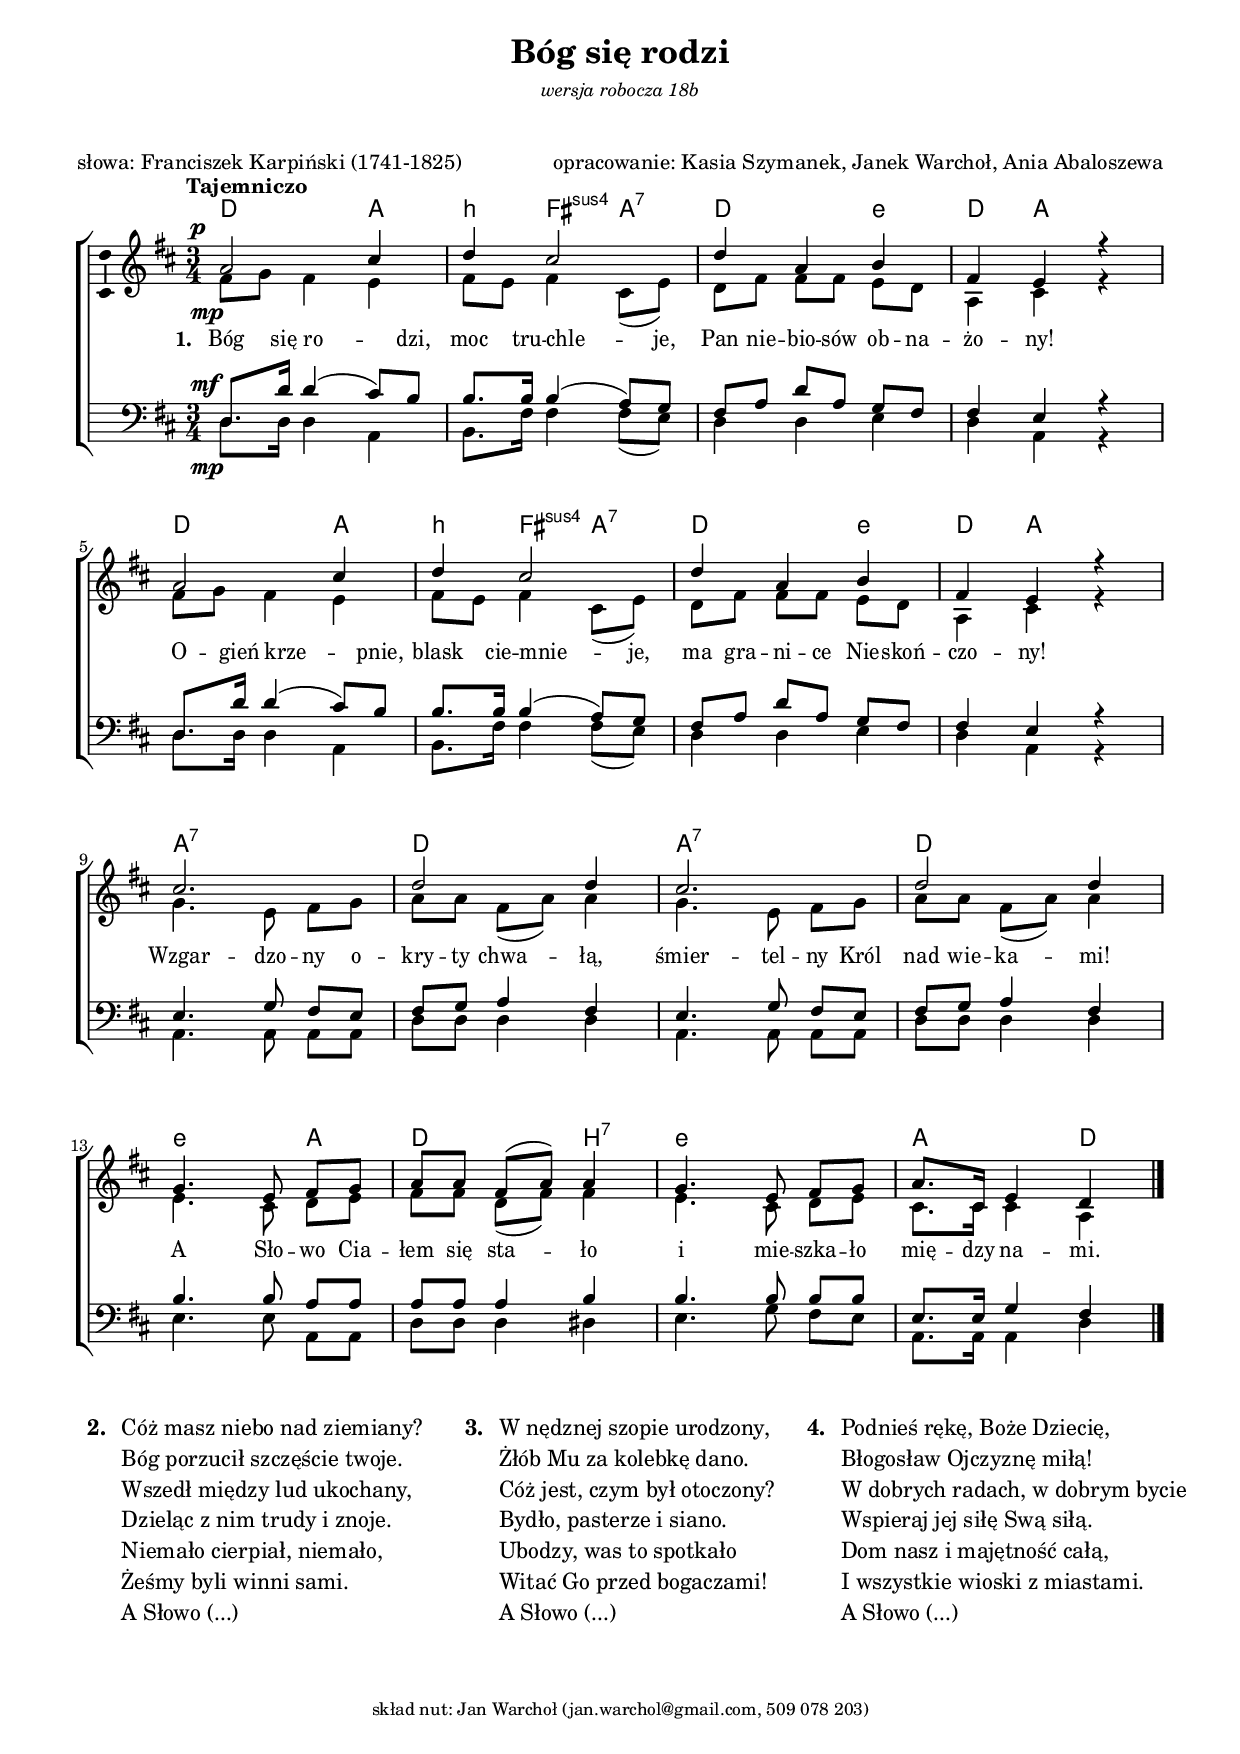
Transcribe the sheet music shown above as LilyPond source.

\version "2.18.2"
#(ly:set-option 'strokeadjust #t)

\header {
  title = \markup "Bóg się rodzi"
  subsubtitle = \markup \column { \normal-text \italic "wersja robocza 18b" " " " " }
  poet = "słowa: Franciszek Karpiński (1741-1825)"
  composer = "opracowanie: Kasia Szymanek, Janek Warchoł, Ania Abaloszewa"
}

%--------------------------------MELODIA
metrumitp = {
  \key d \major
  \time 3/4
  \set Timing.beamExceptions = #'()
  \tempo "Tajemniczo"
  \override DynamicText.X-offset = -3
}
melodiaSopranu =
\relative f' {
  \metrumitp
  <>\p
  \repeat unfold 2 {
    a2 cis4 |
    d4 cis2 |
    d4 a b |
    fis4 e r |
  }
  \repeat unfold 2 {
    cis'2. |
    d2 d4 |
  }
  g,4. e8 fis g |
  a8 a fis( a) a4 |
  g4. e8 fis g |
  a8. cis,16 e4 d |
  \bar "|."
}

melodiaAltu =
\relative f' {
  \metrumitp
  <>\mp
  \repeat unfold 2 {
    fis8 g fis4 e |
    fis8 e fis4 cis8( e) |
    d8 fis fis fis e d |
    a4 cis r |
  }
  \repeat unfold 2 {
    g'4. e8 fis g |
    a8 a fis( a) a4 |
  }
  e4. cis8 d e |
  fis8 fis d( fis) fis4 |
  e4. cis8 d e |
  cis8. cis16 cis4 a |
  \bar "|."
}

melodiaTenorow =
\relative f {
  \metrumitp
  <>\mf
  \repeat unfold 2 {
    d8. d'16 d4( cis8) b |
    b8. b16 b4( a8) g |
    fis8 a d a g fis |
    fis4 e r |
  }
  \repeat unfold 2 {
    e4. g8 fis e |
    fis8 g a4 fis |
  }
  b4. b8 a a |
  a8 a a4 b |
  b4. b8 b b |
  e,8. e16 g4 fis4 |
  \bar "|."
}

melodiaBasow =
\relative f {
  \metrumitp
  <>\mp
  \repeat unfold 2 {
    d8. d16 d4 a |
    b8. fis'16 fis4 fis8( e) |
    d4 d e |
    d4 a r |
  }
  \repeat unfold 2 {
    a4. a8 a a |
    d8 d d4 d |
  }
  e4. e8 a, a |
  d8 d d4 dis |
  e4. g8 fis e |
  a,8. a16 a4 d |
  \bar "|."
}
akordy = \chordmode {
  \repeat unfold 2 {
    d2 a4 b4:m fis:sus4 a4:7
    d2 e4:m d a2
  }
  \repeat unfold 2 {
    a2.:7 d
  }
  e2:m a4 d2 b4:7 e2.:m a2 d4
}

%--------------------------------SŁOWA

wzgardzony = \lyricmode {
  Wzgar -- dzo -- ny o -- kry -- ty chwa -- łą,
  śmier -- tel -- ny Król nad wie -- ka -- mi!
  A Sło -- wo Cia -- łem się sta -- ło
  i mie -- szka -- ło mię -- dzy na -- mi.
}

tekstSopranu = \lyricmode {
  \set stanza = "1. "
  Bóg się ro -- dzi, 
  Pan ob -- na -- żo -- ny!
  O -- gień krze -- pnie,
  ma Nie -- skoń -- czo -- ny!
  Wzgar -- dzo -- ny \break śmier -- tel -- ny
  A Sło -- wo Cia -- łem się sta -- ło
  i mie -- szka -- ło mię -- dzy na -- mi.
}
tekstAltu = \lyricmode {
  \set stanza = "1. "
  Bóg się ro -- _ dzi,  moc  tru -- chle -- je,
  Pan nie -- bio -- sów ob -- na -- żo -- ny!
  O -- gień krze -- _ pnie, blask cie -- mnie -- je,
  ma gra -- ni -- ce Nie -- skoń -- czo -- ny!
  \wzgardzony
}
tekstTenorow = \lyricmode {
  \set stanza = "1. "
  Bóg się ro -- dzi, moc  tru -- chle -- je,
  Pan nie -- bio -- sów ob -- na -- żo -- ny!
  O -- gień krze -- pnie, blask cie -- mnie -- je,
  ma gra -- ni -- ce Nie -- skoń -- czo -- ny!
  \wzgardzony
}
tekstBasow = \lyricmode {
  \set stanza = "1. "
  Bóg się ro -- dzi, moc  tru -- \once \tweak X-offset 0 LyricText chle -- je,
  Pan ob -- na -- żo -- ny!
  O -- gień krze -- pnie, blask cie -- \once \tweak X-offset 0 LyricText mnie -- je,
  ma Nie -- skoń -- czo -- ny!
  \wzgardzony
}

zwrotkaII = \markup \column {
  "Cóż masz niebo nad ziemiany? "
  "Bóg porzucił szczęście twoje."
  "Wszedł między lud ukochany,"
  "Dzieląc z nim trudy i znoje."
  "Niemało cierpiał, niemało,"
  "Żeśmy byli winni sami."
  "A Słowo (...)"
}
zwrotkaIII = \markup \column {
  "W nędznej szopie urodzony, "
  "Żłób Mu za kolebkę dano."
  "Cóż jest, czym był otoczony?"
  "Bydło, pasterze i siano."
  "Ubodzy, was to spotkało"
  "Witać Go przed bogaczami!"
  "A Słowo (...)"
}
zwrotkaIV = \markup \column {
  "Podnieś rękę, Boże Dziecię,"
  "Błogosław Ojczyznę miłą!"
  "W dobrych radach, w dobrym bycie"
  "Wspieraj jej siłę Swą siłą."
  "Dom nasz i majętność całą,"
  "I wszystkie wioski z miastami."
  "A Słowo (...)"
}
zwrotkaV = \markup {
}

%--------------------------------USTAWIENIA

#(set-global-staff-size 18)

\paper {
  indent = 2 \mm
  system-count = 4
  short-indent = 2 \mm
  left-margin = 13 \mm
  right-margin = 13 \mm
  %top-markup-spacing #'basic-distance = 5
  markup-system-spacing #'basic-distance = 2
  system-system-spacing #'basic-distance = 17
  system-system-spacing #'padding = 0
  %score-markup-spacing #'basic-distance = 15
  %ragged-last-bottom = ##f
}

#(define powiekszenie-zwrotek '(1.05 . 1.1))
#(define interlinia '(baseline-skip . 3)) % 3 is Lily default
odstepMiedzyZwrotkami = \markup \vspace #2
odstepOdNumeruDoZwrotki = \markup \hspace #1

\layout {
  \override LyricText #'stencil =
  #(lambda (grob)
     (ly:stencil-scale (lyric-text::print grob) 0.9 1))
}

%--------------------------------STRUKTURA

\score {
  \new ChoirStaff <<
    \new ChordNames
    \with { \remove "Staff_performer" } {
      \germanChords
      \set chordNameLowercaseMinor = ##t
      \akordy
    }
    \new Staff = panie <<
      \clef treble
      \new Voice = sopran
      \with { \consists "Ambitus_engraver" } {
        \set Staff.midiInstrument = "choir aahs"
        \dynamicUp
        \tupletUp
        \voiceOne
        \melodiaSopranu
      }
      \new Voice = alt {
        \set Staff.midiInstrument = "choir aahs"
        \dynamicDown
        \tupletDown
        \voiceTwo
        \melodiaAltu
      }
    >>
    \new Lyrics = tekst {}

    \new Staff = panowie <<
      \clef bass
      \new Voice = tenor {
        \set Staff.midiInstrument = "choir aahs"
        \dynamicUp
        \tupletUp
        \voiceOne
        \melodiaTenorow
      }
      \new Voice = bas {
        \set Staff.midiInstrument = "choir aahs"
        \dynamicDown
        \tupletDown
        \voiceTwo
        \melodiaBasow
      }
    >>
    \context Lyrics = tekst \lyricsto tenor \tekstTenorow
  >>
  \layout {
  }
  \midi {
    \tempo 4=85
  }
}

\markup {
  \fill-line {
    \scale #powiekszenie-zwrotek {
      \null

      \override #interlinia
      \line {
        \bold
        "2."
        \odstepOdNumeruDoZwrotki
        \zwrotkaII
      }

      \null

      \override #interlinia
      \line {
        \bold
        "3."
        \odstepOdNumeruDoZwrotki
        \zwrotkaIII
      }

      \null

      \override #interlinia
      \line {
        \bold
        "4."
        \odstepOdNumeruDoZwrotki
        \zwrotkaIV
      }

      \null
    }
  }
}

%--------------------------------STOPKA

\paper {
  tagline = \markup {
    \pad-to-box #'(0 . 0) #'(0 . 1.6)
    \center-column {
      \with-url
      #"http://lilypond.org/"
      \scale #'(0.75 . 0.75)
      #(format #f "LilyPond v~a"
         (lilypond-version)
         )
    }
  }

  oddFooterMarkup = \markup {
    \override #'(baseline-skip . 1)
    \column {
      \fill-line {
        %% Copyright header field only on first page in each bookpart.
        \on-the-fly #part-first-page {
          \override #'(baseline-skip . 2)
          \center-column {
            \scale #'(1 . 1)
            \fromproperty #'header:copyright
            \scale #'(0.85 . 0.85)
            "skład nut: Jan Warchoł (jan.warchol@gmail.com, 509 078 203)"
          }
        }
      }
      \fill-line {
        %% Tagline header field only on last page in the book.
        \on-the-fly #last-page \fromproperty #'header:tagline
      }
    }
  }
}
